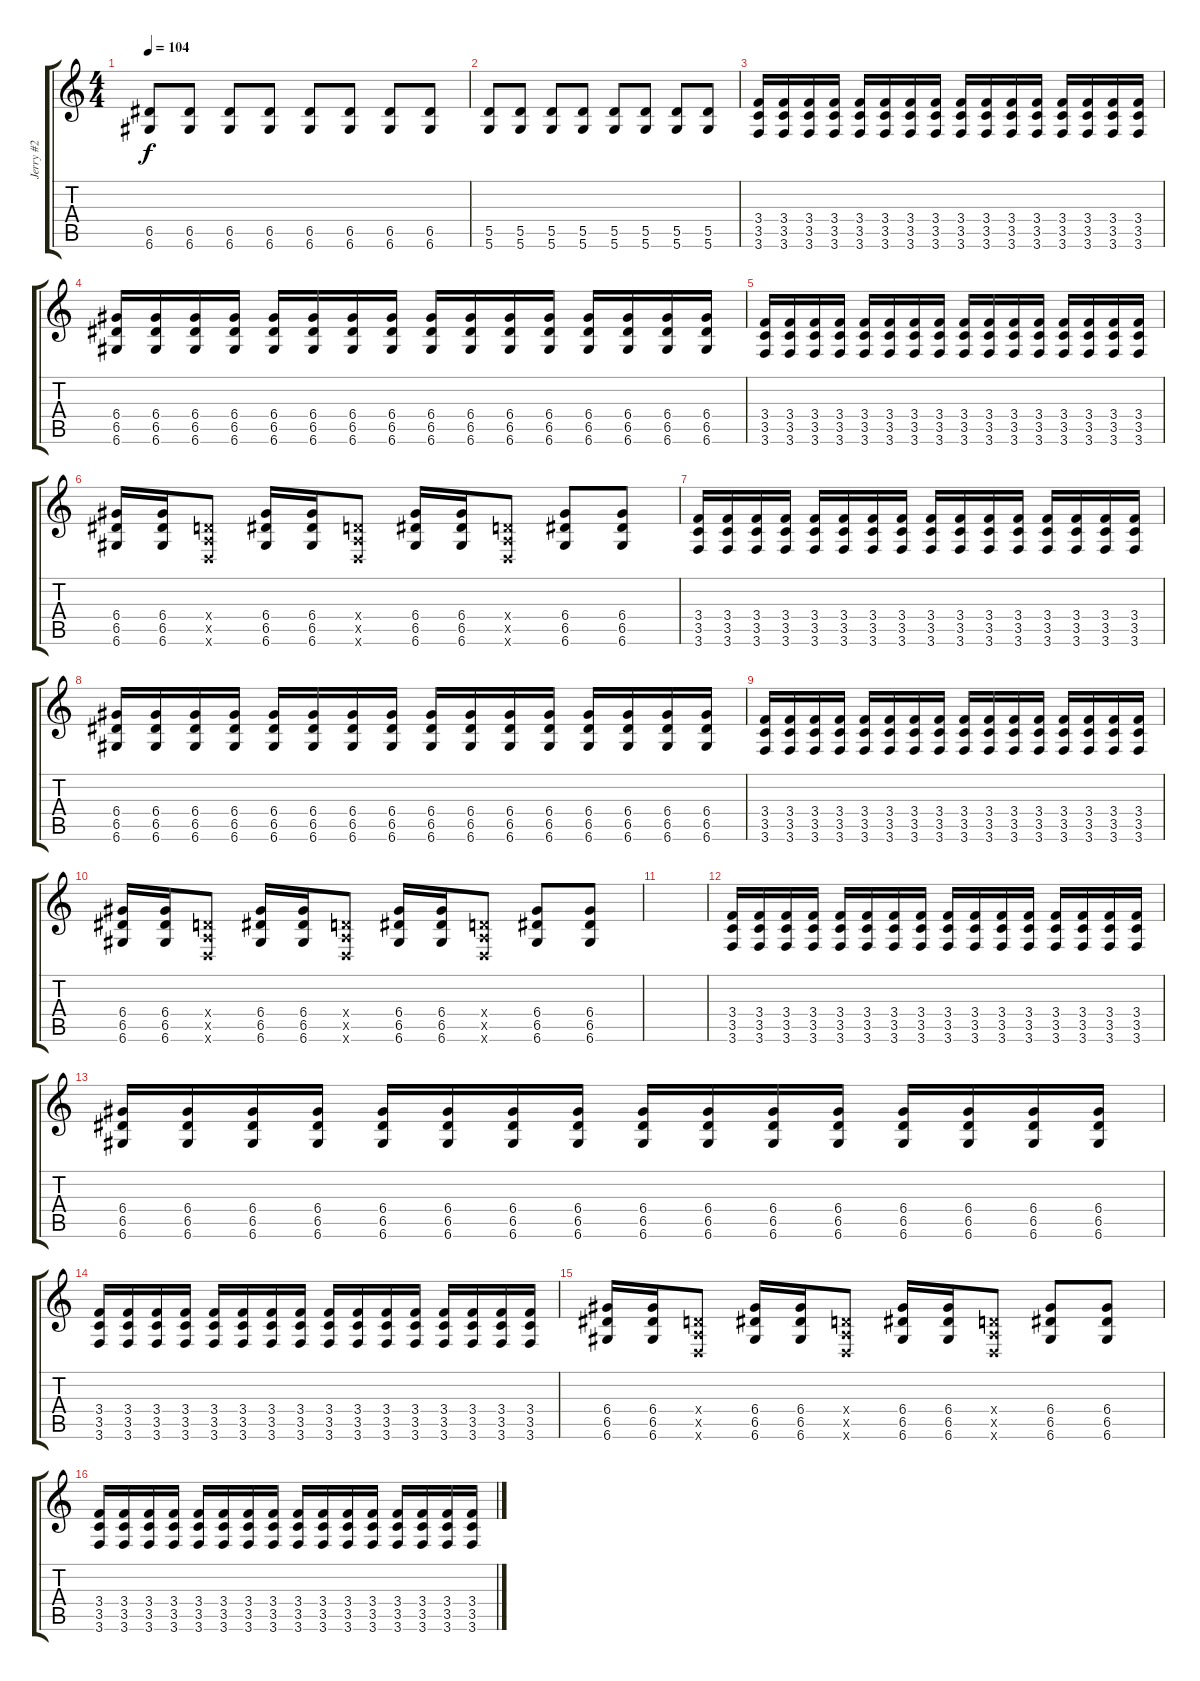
\track ("Jerry #2" "Jerry #2") {instrument overdrivenguitar}
\staff {score tabs}
\tuning (E4 B3 G3 D3 A2 D2) {hide}
\ts (4 4)
\tempo 104
\clef g2
\ks c
(6.5 6.6).8{dy f} (6.5 6.6).8 (6.5 6.6).8 (6.5 6.6).8 (6.5 6.6).8 (6.5 6.6).8 (6.5 6.6).8 (6.5 6.6).8 |
(5.5 5.6).8 (5.5 5.6).8 (5.5 5.6).8 (5.5 5.6).8 (5.5 5.6).8 (5.5 5.6).8 (5.5 5.6).8 (5.5 5.6).8 |
(3.4 3.5 3.6).16{instrument overdrivenguitar} (3.4 3.5 3.6).16 (3.4 3.5 3.6).16 (3.4 3.5 3.6).16 (3.4 3.5 3.6).16 (3.4 3.5 3.6).16 (3.4 3.5 3.6).16 (3.4 3.5 3.6).16 (3.4 3.5 3.6).16 (3.4 3.5 3.6).16 (3.4 3.5 3.6).16 (3.4 3.5 3.6).16 (3.4 3.5 3.6).16 (3.4 3.5 3.6).16 (3.4 3.5 3.6).16 (3.4 3.5 3.6).16 |
(6.4 6.5 6.6).16 (6.4 6.5 6.6).16 (6.4 6.5 6.6).16 (6.4 6.5 6.6).16 (6.4 6.5 6.6).16 (6.4 6.5 6.6).16 (6.4 6.5 6.6).16 (6.4 6.5 6.6).16 (6.4 6.5 6.6).16 (6.4 6.5 6.6).16 (6.4 6.5 6.6).16 (6.4 6.5 6.6).16 (6.4 6.5 6.6).16 (6.4 6.5 6.6).16 (6.4 6.5 6.6).16 (6.4 6.5 6.6).16 |
(3.4 3.5 3.6).16 (3.4 3.5 3.6).16 (3.4 3.5 3.6).16 (3.4 3.5 3.6).16 (3.4 3.5 3.6).16 (3.4 3.5 3.6).16 (3.4 3.5 3.6).16 (3.4 3.5 3.6).16 (3.4 3.5 3.6).16 (3.4 3.5 3.6).16 (3.4 3.5 3.6).16 (3.4 3.5 3.6).16 (3.4 3.5 3.6).16 (3.4 3.5 3.6).16 (3.4 3.5 3.6).16 (3.4 3.5 3.6).16 |
(6.4 6.5 6.6).16 (6.4 6.5 6.6).16 (0.4{x} 0.5{x} 0.6{x}).8 (6.4 6.5 6.6).16 (6.4 6.5 6.6).16 (0.4{x} 0.5{x} 0.6{x}).8 (6.4 6.5 6.6).16 (6.4 6.5 6.6).16 (0.4{x} 0.5{x} 0.6{x}).8 (6.4 6.5 6.6).8 (6.4 6.5 6.6).8 |
(3.4 3.5 3.6).16 (3.4 3.5 3.6).16 (3.4 3.5 3.6).16 (3.4 3.5 3.6).16 (3.4 3.5 3.6).16 (3.4 3.5 3.6).16 (3.4 3.5 3.6).16 (3.4 3.5 3.6).16 (3.4 3.5 3.6).16 (3.4 3.5 3.6).16 (3.4 3.5 3.6).16 (3.4 3.5 3.6).16 (3.4 3.5 3.6).16 (3.4 3.5 3.6).16 (3.4 3.5 3.6).16 (3.4 3.5 3.6).16 |
(6.4 6.5 6.6).16 (6.4 6.5 6.6).16 (6.4 6.5 6.6).16 (6.4 6.5 6.6).16 (6.4 6.5 6.6).16 (6.4 6.5 6.6).16 (6.4 6.5 6.6).16 (6.4 6.5 6.6).16 (6.4 6.5 6.6).16 (6.4 6.5 6.6).16 (6.4 6.5 6.6).16 (6.4 6.5 6.6).16 (6.4 6.5 6.6).16 (6.4 6.5 6.6).16 (6.4 6.5 6.6).16 (6.4 6.5 6.6).16 |
(3.4 3.5 3.6).16 (3.4 3.5 3.6).16 (3.4 3.5 3.6).16 (3.4 3.5 3.6).16 (3.4 3.5 3.6).16 (3.4 3.5 3.6).16 (3.4 3.5 3.6).16 (3.4 3.5 3.6).16 (3.4 3.5 3.6).16 (3.4 3.5 3.6).16 (3.4 3.5 3.6).16 (3.4 3.5 3.6).16 (3.4 3.5 3.6).16 (3.4 3.5 3.6).16 (3.4 3.5 3.6).16 (3.4 3.5 3.6).16 |
(6.4 6.5 6.6).16 (6.4 6.5 6.6).16 (0.4{x} 0.5{x} 0.6{x}).8 (6.4 6.5 6.6).16 (6.4 6.5 6.6).16 (0.4{x} 0.5{x} 0.6{x}).8 (6.4 6.5 6.6).16 (6.4 6.5 6.6).16 (0.4{x} 0.5{x} 0.6{x}).8 (6.4 6.5 6.6).8 (6.4 6.5 6.6).8 |
|
(3.4 3.5 3.6).16 (3.4 3.5 3.6).16 (3.4 3.5 3.6).16 (3.4 3.5 3.6).16 (3.4 3.5 3.6).16 (3.4 3.5 3.6).16 (3.4 3.5 3.6).16 (3.4 3.5 3.6).16 (3.4 3.5 3.6).16 (3.4 3.5 3.6).16 (3.4 3.5 3.6).16 (3.4 3.5 3.6).16 (3.4 3.5 3.6).16 (3.4 3.5 3.6).16 (3.4 3.5 3.6).16 (3.4 3.5 3.6).16 |
(6.4 6.5 6.6).16 (6.4 6.5 6.6).16 (6.4 6.5 6.6).16 (6.4 6.5 6.6).16 (6.4 6.5 6.6).16 (6.4 6.5 6.6).16 (6.4 6.5 6.6).16 (6.4 6.5 6.6).16 (6.4 6.5 6.6).16 (6.4 6.5 6.6).16 (6.4 6.5 6.6).16 (6.4 6.5 6.6).16 (6.4 6.5 6.6).16 (6.4 6.5 6.6).16 (6.4 6.5 6.6).16 (6.4 6.5 6.6).16 |
(3.4 3.5 3.6).16 (3.4 3.5 3.6).16 (3.4 3.5 3.6).16 (3.4 3.5 3.6).16 (3.4 3.5 3.6).16 (3.4 3.5 3.6).16 (3.4 3.5 3.6).16 (3.4 3.5 3.6).16 (3.4 3.5 3.6).16 (3.4 3.5 3.6).16 (3.4 3.5 3.6).16 (3.4 3.5 3.6).16 (3.4 3.5 3.6).16 (3.4 3.5 3.6).16 (3.4 3.5 3.6).16 (3.4 3.5 3.6).16 |
(6.4 6.5 6.6).16 (6.4 6.5 6.6).16 (0.4{x} 0.5{x} 0.6{x}).8 (6.4 6.5 6.6).16 (6.4 6.5 6.6).16 (0.4{x} 0.5{x} 0.6{x}).8 (6.4 6.5 6.6).16 (6.4 6.5 6.6).16 (0.4{x} 0.5{x} 0.6{x}).8 (6.4 6.5 6.6).8 (6.4 6.5 6.6).8 |
(3.4 3.5 3.6).16 (3.4 3.5 3.6).16 (3.4 3.5 3.6).16 (3.4 3.5 3.6).16 (3.4 3.5 3.6).16 (3.4 3.5 3.6).16 (3.4 3.5 3.6).16 (3.4 3.5 3.6).16 (3.4 3.5 3.6).16 (3.4 3.5 3.6).16 (3.4 3.5 3.6).16 (3.4 3.5 3.6).16 (3.4 3.5 3.6).16 (3.4 3.5 3.6).16 (3.4 3.5 3.6).16 (3.4 3.5 3.6).16
